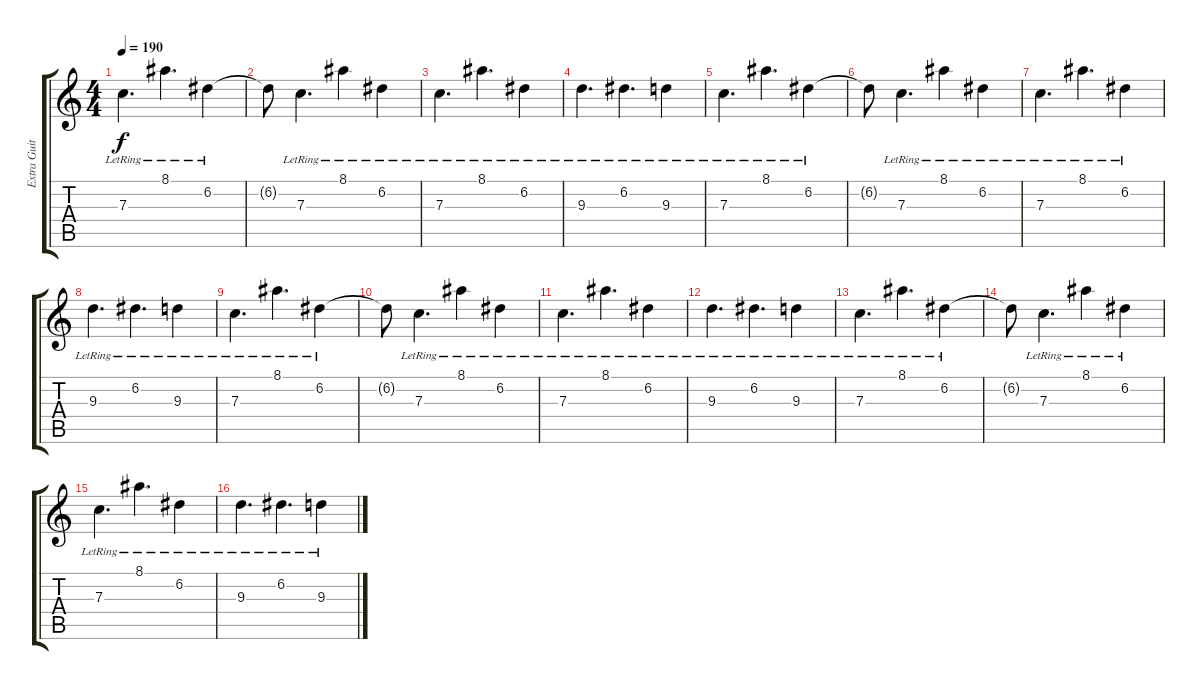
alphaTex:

\track ("Extra Guitar" "Extra Guit") {instrument distortionguitar}
\staff {score tabs}
\tuning (D4 A3 F3 C3 G2 C2) {hide}
\ts (4 4)
\tempo 190
\clef g2
\ks c
7.3{lr}.4{d dy f} 8.1{lr}.4{d} 6.2{lr}.4 |
6.2{t}.8 7.3{lr}.4{d} 8.1{lr}.4 6.2{lr}.4 |
7.3{lr}.4{d} 8.1{lr}.4{d} 6.2{lr}.4 |
9.3{lr}.4{d} 6.2{lr}.4{d} 9.3{lr}.4 |
7.3{lr}.4{d} 8.1{lr}.4{d} 6.2{lr}.4 |
6.2{t}.8 7.3{lr}.4{d} 8.1{lr}.4 6.2{lr}.4 |
7.3{lr}.4{d} 8.1{lr}.4{d} 6.2{lr}.4 |
9.3{lr}.4{d} 6.2{lr}.4{d} 9.3{lr}.4 |
7.3{lr}.4{d} 8.1{lr}.4{d} 6.2{lr}.4 |
6.2{t}.8 7.3{lr}.4{d} 8.1{lr}.4 6.2{lr}.4 |
7.3{lr}.4{d} 8.1{lr}.4{d} 6.2{lr}.4 |
9.3{lr}.4{d} 6.2{lr}.4{d} 9.3{lr}.4 |
7.3{lr}.4{d} 8.1{lr}.4{d} 6.2{lr}.4 |
6.2{t}.8 7.3{lr}.4{d} 8.1{lr}.4 6.2{lr}.4 |
7.3{lr}.4{d} 8.1{lr}.4{d} 6.2{lr}.4 |
9.3{lr}.4{d} 6.2{lr}.4{d} 9.3{lr}.4
